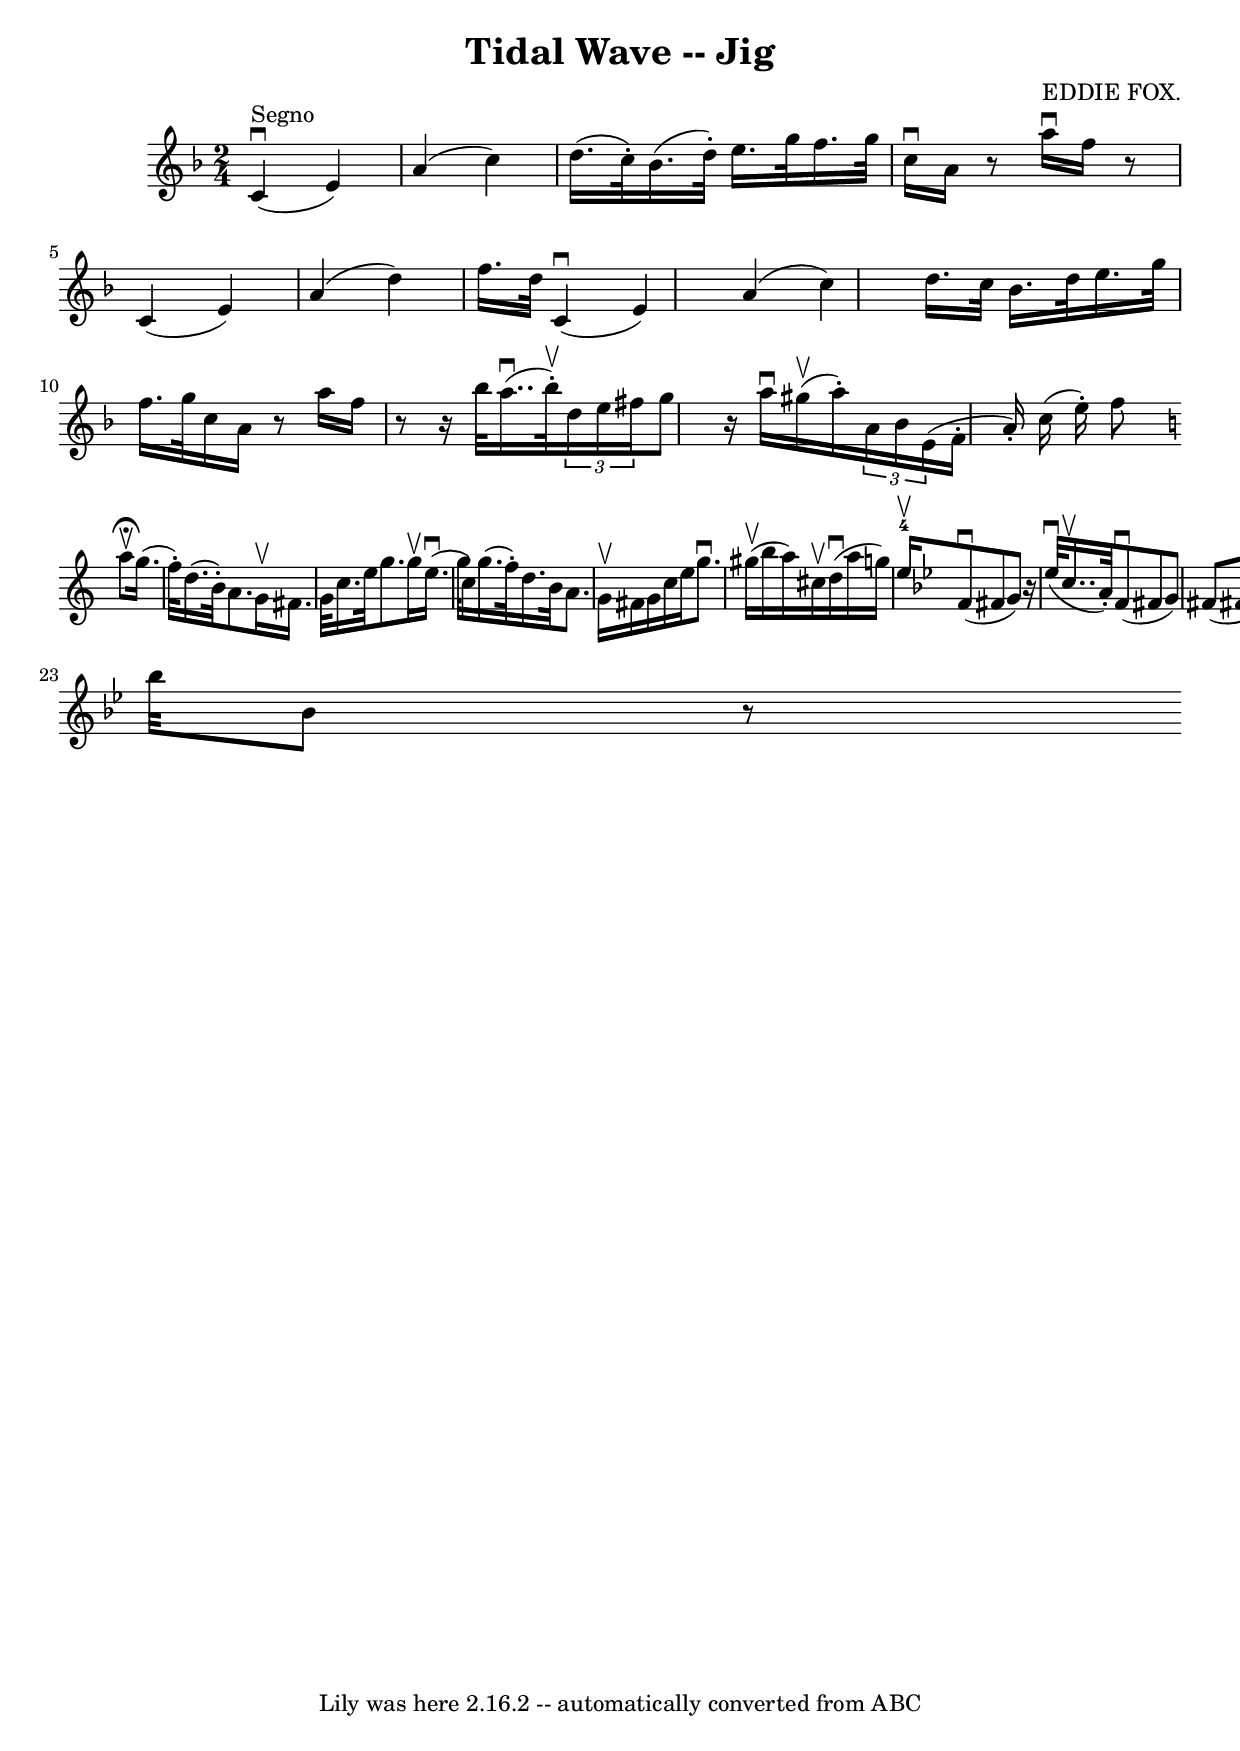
\version "2.16.2"
\include "Mammoth.ily"
\header {
  %% book = "Ryan's Mammoth Collection"
  composer = "EDDIE FOX."
  crossRefNumber = "1"
  footnotes = "\\\\112 629"
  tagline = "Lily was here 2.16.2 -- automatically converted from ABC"
  title = "Tidal Wave -- Jig"

}
voicedefault =  {


  \time 2/4 
  \key f \major   c'4^"Segno"^\downbow(e'4)    |
  a'4 (   c''4)    |
  d''16. (c''32-.) bes'16. (d''32-.)      e''16. g''32 f''16. g''32     |
  c''16^\downbow a'16    r8      a''16^\downbow f''16    r8    |
  c'4 (e'4)   |
  a'4 (d''4)   |
  f''16. d''32 c'4^\downbow(e'4)    |
  a'4 (c''4)   |
  d''16. c''32 bes'16. d''32       e''16. g''32 f''16. g''32     |
  c''16 a'16    r8 a''16       f''16    r8    |
  r16 bes''32 a''16.. (^\downbow bes''32^\upbow-.)   \times 2/3 { d''16 e''16 fis''16   			  } g''8     |
  
  r16 a''16^\downbow gis''16 (^\upbow a''16-.)   \times 2/3 { a'16    
							       bes'16 e'16 (
							     } f'16-.(a'16-.) c''16 (e''16-.)      f''8    \bar " |."   
  \key c \major   a''8^\fermata^\upbow  |
  g''16. (   f''32-.) d''16. (b'32-.) a'8. g'16^\upbow    |
     fis'16. g'32 c''16. e''32 g''8. g''16^\upbow    |
  
  e''16. (^\downbow(g''32 c''16) g''16. (f''32-.) d''16.       b'32 a'8. g'16^\upbow    |
  fis'16 g'16 c''16 e''16       g''8.^\downbow gis''16 (^\upbow    |
  b''16 a''16)      cis''16^\upbow d''16^\downbow(a''16 g''16)        |
  
  e''16-4^\upbow)   
  \key bes \major f'8^\downbow(fis'8 g'8)        r16 ees''32^\downbow(c''16..^\upbow a'32-.)    |
  f'8^\downbow(fis'8 g'8) fis'8 (fis'!8 g'8) ees''8^\downbow fis''8^\downbow(|
  g''16) bes'16. d''32       f''16. bes''32 bes'8    r8       \bar " |."   

}

\score{
  <<

    \context Staff="default"
    {
      \voicedefault 
      
    }

  >>
  \layout {
    
  }
  \midi {
  }

}
